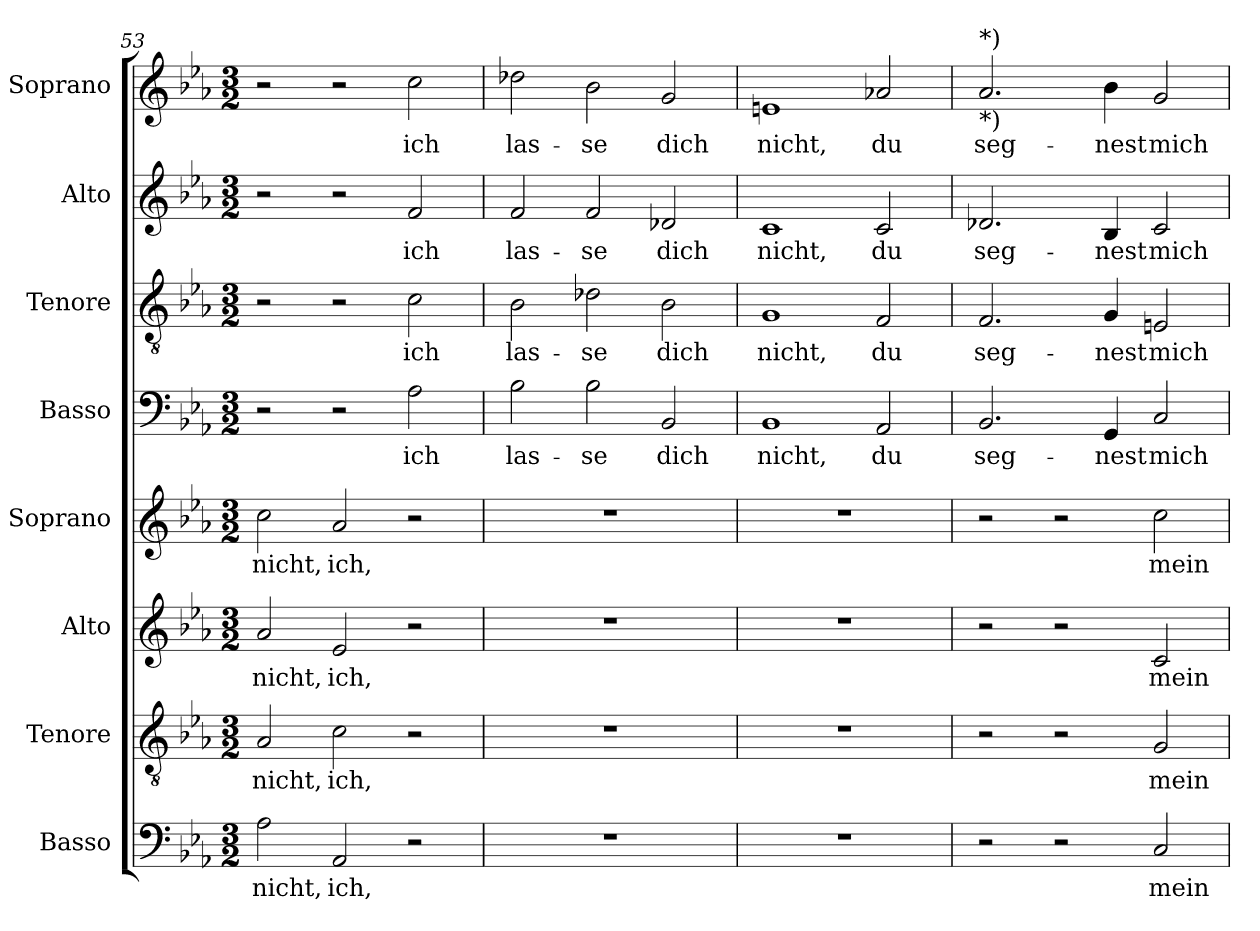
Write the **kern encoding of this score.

**kern	**text	**kern	**text	**kern	**text	**kern	**text	**kern	**text	**kern	**text	**kern	**text	**kern	**text
*part8	*part8	*part7	*part7	*part6	*part6	*part5	*part5	*part4	*part4	*part3	*part3	*part2	*part2	*part1	*part1
*staff8	*staff8	*staff7	*staff7	*staff6	*staff6	*staff5	*staff5	*staff4	*staff4	*staff3	*staff3	*staff2	*staff2	*staff1	*staff1
*I"Basso	*	*I"Tenore	*	*I"Alto	*	*I"Soprano	*	*I"Basso	*	*I"Tenore	*	*I"Alto	*	*I"Soprano	*
*I'B	*	*I'T	*	*I'A	*	*I'S	*	*I'B	*	*I'T	*	*I'A	*	*I'S	*
*clefF4	*	*clefGv2	*	*clefG2	*	*clefG2	*	*clefF4	*	*clefGv2	*	*clefG2	*	*clefG2	*
*k[b-e-a-]	*	*k[b-e-a-]	*	*k[b-e-a-]	*	*k[b-e-a-]	*	*k[b-e-a-]	*	*k[b-e-a-]	*	*k[b-e-a-]	*	*k[b-e-a-]	*
*E-:	*	*E-:	*	*E-:	*	*E-:	*	*E-:	*	*E-:	*	*E-:	*	*E-:	*
*M3/2	*	*M3/2	*	*M3/2	*	*M3/2	*	*M3/2	*	*M3/2	*	*M3/2	*	*M3/2	*
=53	=53	=53	=53	=53	=53	=53	=53	=53	=53	=53	=53	=53	=53	=53	=53
2A-\	nicht,	2A-/	nicht,	2a-/	nicht,	2cc\	nicht,	2r	.	2r	.	2r	.	2r	.
2AA-/	ich,	2c\	ich,	2e-/	ich,	2a-/	ich,	2r	.	2r	.	2r	.	2r	.
2r	.	2r	.	2r	.	2r	.	2A-\	ich	2c\	ich	2f/	ich	2cc\	ich
=54	=54	=54	=54	=54	=54	=54	=54	=54	=54	=54	=54	=54	=54	=54	=54
1.r	.	1.r	.	1.r	.	1.r	.	2B-\	las-	2B-\	las-	2f/	las-	2dd-X\	las-
.	.	.	.	.	.	.	.	2B-\	-se	2d-X\	-se	2f/	-se	2b-\	-se
.	.	.	.	.	.	.	.	2BB-/	dich	2B-\	dich	2d-X/	dich	2g/	dich
!!LO:PB:g=z
=55	=55	=55	=55	=55	=55	=55	=55	=55	=55	=55	=55	=55	=55	=55	=55
1.r	.	1.r	.	1.r	.	1.r	.	1BB-	nicht,	1G	nicht,	1c	nicht,	1en	nicht,
.	.	.	.	.	.	.	.	2AA-/	du	2F/	du	2c/	du	2a-X/	du
=56	=56	=56	=56	=56	=56	=56	=56	=56	=56	=56	=56	=56	=56	=56	=56
!	!	!	!	!	!	!	!	!	!	!	!	!	!	!LO:TX:b:t=*)	!
!	!	!	!	!	!	!	!	!	!	!	!	!	!	!LO:TX:a:t=*)	!
2r	.	2r	.	2r	.	2r	.	2.BB-/	seg-	2.F/	seg-	2.d-X/	seg-	2.a-/	seg-
2r	.	2r	.	2r	.	2r	.	.	.	.	.	.	.	.	.
.	.	.	.	.	.	.	.	4GG/	-nest	4G/	-nest	4B-/	-nest	4b-\	-nest
2C/	mein	2G/	mein	2c/	mein	2cc\	mein	2C/	mich	2En/	mich	2c/	mich	2g/	mich
=	=	=	=	=	=	=	=	=	=	=	=	=	=	=	=
*-	*-	*-	*-	*-	*-	*-	*-	*-	*-	*-	*-	*-	*-	*-	*-
